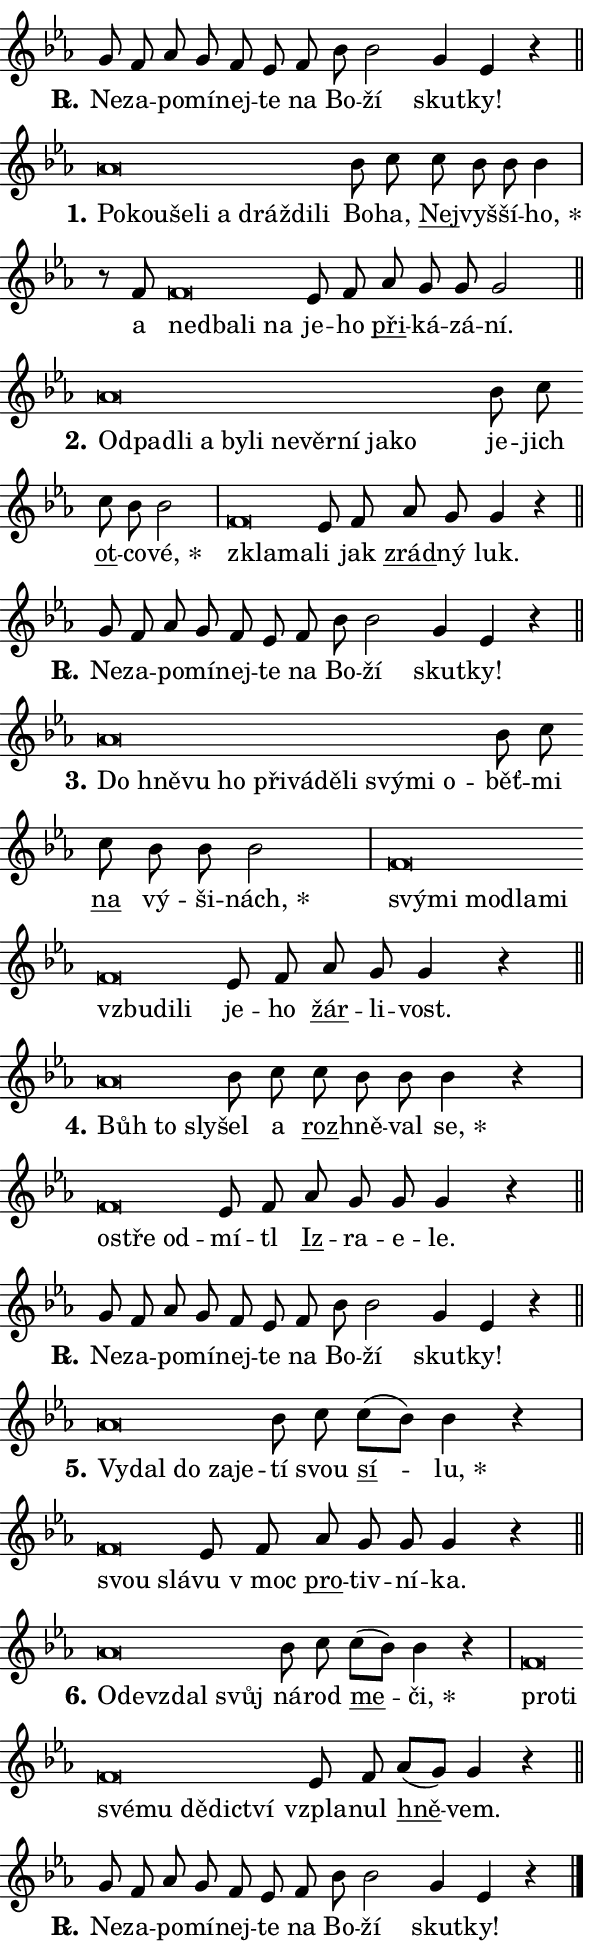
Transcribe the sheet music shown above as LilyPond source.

\version "2.24.0"
\header { tagline = "" }
\paper {
  indent = 0\cm
  top-margin = 0\cm
  right-margin = 0.13\cm % to fit lyric hyphens
  bottom-margin = 0\cm
  left-margin = 0\cm
  paper-width = 10\cm
  page-breaking = #ly:one-page-breaking
  system-system-spacing.basic-distance = #11
  score-system-spacing.basic-distance = #11
  ragged-last = ##f
}


%% Author: Thomas Morley
%% https://lists.gnu.org/archive/html/lilypond-user/2020-05/msg00002.html
#(define (line-position grob)
"Returns position of @var[grob} in current system:
   @code{'start}, if at first time-step
   @code{'end}, if at last time-step
   @code{'middle} otherwise
"
  (let* ((col (ly:item-get-column grob))
         (ln (ly:grob-object col 'left-neighbor))
         (rn (ly:grob-object col 'right-neighbor))
         (col-to-check-left (if (ly:grob? ln) ln col))
         (col-to-check-right (if (ly:grob? rn) rn col))
         (break-dir-left
           (and
             (ly:grob-property col-to-check-left 'non-musical #f)
             (ly:item-break-dir col-to-check-left)))
         (break-dir-right
           (and
             (ly:grob-property col-to-check-right 'non-musical #f)
             (ly:item-break-dir col-to-check-right))))
        (cond ((eqv? 1 break-dir-left) 'start)
              ((eqv? -1 break-dir-right) 'end)
              (else 'middle))))

#(define (tranparent-at-line-position vctor)
  (lambda (grob)
  "Relying on @code{line-position} select the relevant enry from @var{vctor}.
Used to determine transparency,"
    (case (line-position grob)
      ((end) (not (vector-ref vctor 0)))
      ((middle) (not (vector-ref vctor 1)))
      ((start) (not (vector-ref vctor 2))))))

noteHeadBreakVisibility =
#(define-music-function (break-visibility)(vector?)
"Makes @code{NoteHead}s transparent relying on @var{break-visibility}"
#{
  \override NoteHead.transparent =
    #(tranparent-at-line-position break-visibility)
#})

#(define delete-ledgers-for-transparent-note-heads
  (lambda (grob)
    "Reads whether a @code{NoteHead} is transparent.
If so this @code{NoteHead} is removed from @code{'note-heads} from
@var{grob}, which is supposed to be @code{LedgerLineSpanner}.
As a result ledgers are not printed for this @code{NoteHead}"
    (let* ((nhds-array (ly:grob-object grob 'note-heads))
           (nhds-list
             (if (ly:grob-array? nhds-array)
                 (ly:grob-array->list nhds-array)
                 '()))
           ;; Relies on the transparent-property being done before
           ;; Staff.LedgerLineSpanner.after-line-breaking is executed.
           ;; This is fragile ...
           (to-keep
             (remove
               (lambda (nhd)
                 (ly:grob-property nhd 'transparent #f))
               nhds-list)))
      ;; TODO find a better method to iterate over grob-arrays, similiar
      ;; to filter/remove etc for lists
      ;; For now rebuilt from scratch
      (set! (ly:grob-object grob 'note-heads)  '())
      (for-each
        (lambda (nhd)
          (ly:pointer-group-interface::add-grob grob 'note-heads nhd))
        to-keep))))

squashNotes = {
  \override NoteHead.X-extent = #'(-0.2 . 0.2)
  \override NoteHead.Y-extent = #'(-0.75 . 0)
  \override NoteHead.stencil =
    #(lambda (grob)
       (let ((pos (ly:grob-property grob 'staff-position)))
         (begin
           (if (< pos -7) (display "ERROR: Lower brevis then expected\n") (display ""))
           (if (<= pos -6) ly:text-interface::print ly:note-head::print))))
}
unSquashNotes = {
  \revert NoteHead.X-extent
  \revert NoteHead.Y-extent
  \revert NoteHead.stencil
}

hideNotes = \noteHeadBreakVisibility #begin-of-line-visible
unHideNotes = \noteHeadBreakVisibility #all-visible

% work-around for resetting accidentals
% https://lilypond.org/doc/v2.23/Documentation/notation/displaying-rhythms#unmetered-music
cadenzaMeasure = {
  \cadenzaOff
  \partial 1024 s1024
  \cadenzaOn
}

#(define-markup-command (accent layout props text) (markup?)
  "Underline accented syllable"
  (interpret-markup layout props
    #{\markup \override #'(offset . 4.3) \underline { #text }#}))

responsum = \markup \concat {
  "R" \hspace #-1.05 \path #0.1 #'((moveto 0 0.07) (lineto 0.9 0.8)) \hspace #0.05 "."
}

spaceSize = #0.6828661417322834 % exact space size for TeX Gyre Schola

\layout {
  \context {
    \Staff
    \remove "Time_signature_engraver"
    \override LedgerLineSpanner.after-line-breaking = #delete-ledgers-for-transparent-note-heads
  }
  \context {
    \Lyrics {
      \override LyricSpace.minimum-distance = \spaceSize
      \override LyricText.font-name = #"TeX Gyre Schola"
      \override LyricText.font-size = 1
      \override StanzaNumber.font-name = #"TeX Gyre Schola Bold"
      \override StanzaNumber.font-size = 1
    }
  }
  \context {
    \Score 
    \override NoteHead.text =
      #(lambda (grob) 
        (let ((pos (ly:grob-property grob 'staff-position)))
          #{\markup {
            \combine
              \halign #-0.55 \raise #(if (= pos -6) 0 0.5) \override #'(thickness . 2) \draw-line #'(3.2 . 0)
              \musicglyph "noteheads.sM1"
          }#}))
  }
}

% magnetic-lyrics.ily
%
%   written by
%     Jean Abou Samra <jean@abou-samra.fr>
%     Werner Lemberg <wl@gnu.org>
%
%   adapted by
%     Jiri Hon <jiri.hon@gmail.com>
%
% Version 2022-Apr-15

% https://www.mail-archive.com/lilypond-user@gnu.org/msg149350.html

#(define (Left_hyphen_pointer_engraver context)
   "Collect syllable-hyphen-syllable occurrences in lyrics and store
them in properties.  This engraver only looks to the left.  For
example, if the lyrics input is @code{foo -- bar}, it does the
following.

@itemize @bullet
@item
Set the @code{text} property of the @code{LyricHyphen} grob between
@q{foo} and @q{bar} to @code{foo}.

@item
Set the @code{left-hyphen} property of the @code{LyricText} grob with
text @q{foo} to the @code{LyricHyphen} grob between @q{foo} and
@q{bar}.
@end itemize

Use this auxiliary engraver in combination with the
@code{lyric-@/text::@/apply-@/magnetic-@/offset!} hook."
   (let ((hyphen #f)
         (text #f))
     (make-engraver
      (acknowledgers
       ((lyric-syllable-interface engraver grob source-engraver)
        (set! text grob)))
      (end-acknowledgers
       ((lyric-hyphen-interface engraver grob source-engraver)
        ;(when (not (grob::has-interface grob 'lyric-space-interface))
          (set! hyphen grob)));)
      ((stop-translation-timestep engraver)
       (when (and text hyphen)
         (ly:grob-set-object! text 'left-hyphen hyphen))
       (set! text #f)
       (set! hyphen #f)))))

#(define (lyric-text::apply-magnetic-offset! grob)
   "If the space between two syllables is less than the value in
property @code{LyricText@/.details@/.squash-threshold}, move the right
syllable to the left so that it gets concatenated with the left
syllable.

Use this function as a hook for
@code{LyricText@/.after-@/line-@/breaking} if the
@code{Left_@/hyphen_@/pointer_@/engraver} is active."
   (let ((hyphen (ly:grob-object grob 'left-hyphen #f)))
     (when hyphen
       (let ((left-text (ly:spanner-bound hyphen LEFT)))
         (when (grob::has-interface left-text 'lyric-syllable-interface)
           (let* ((common (ly:grob-common-refpoint grob left-text X))
                  (this-x-ext (ly:grob-extent grob common X))
                  (left-x-ext
                   (begin
                     ;; Trigger magnetism for left-text.
                     (ly:grob-property left-text 'after-line-breaking)
                     (ly:grob-extent left-text common X)))
                  ;; `delta` is the gap width between two syllables.
                  (delta (- (interval-start this-x-ext)
                            (interval-end left-x-ext)))
                  (details (ly:grob-property grob 'details))
                  (threshold (assoc-get 'squash-threshold details 0.2)))
             (when (< delta threshold)
               (let* (;; We have to manipulate the input text so that
                      ;; ligatures crossing syllable boundaries are not
                      ;; disabled.  For languages based on the Latin
                      ;; script this is essentially a beautification.
                      ;; However, for non-Western scripts it can be a
                      ;; necessity.
                      (lt (ly:grob-property left-text 'text))
                      (rt (ly:grob-property grob 'text))
                      (is-space (grob::has-interface hyphen 'lyric-space-interface))
                      (space (if is-space " " ""))
                      (extra-delta (if is-space spaceSize 0))
                      ;; Append new syllable.
                      (ltrt-space (if (and (string? lt) (string? rt))
                                (string-append lt space rt)
                                (make-concat-markup (list lt space rt))))
                      ;; Right-align `ltrt` to the right side.
                      (ltrt-space-markup (grob-interpret-markup
                               grob
                               (make-translate-markup
                                (cons (interval-length this-x-ext) 0)
                                (make-right-align-markup ltrt-space)))))
                 (begin
                   ;; Don't print `left-text`.
                   (ly:grob-set-property! left-text 'stencil #f)
                   ;; Set text and stencil (which holds all collected
                   ;; syllables so far) and shift it to the left.
                   (ly:grob-set-property! grob 'text ltrt-space)
                   (ly:grob-set-property! grob 'stencil ltrt-space-markup)
                   (ly:grob-translate-axis! grob (- (- delta extra-delta)) X))))))))))


#(define (lyric-hyphen::displace-bounds-first grob)
   ;; Make very sure this callback isn't triggered too early.
   (let ((left (ly:spanner-bound grob LEFT))
         (right (ly:spanner-bound grob RIGHT)))
     (ly:grob-property left 'after-line-breaking)
     (ly:grob-property right 'after-line-breaking)
     (ly:lyric-hyphen::print grob)))

squashThreshold = #0.4

\layout {
  \context {
    \Lyrics
    \consists #Left_hyphen_pointer_engraver
    \override LyricText.after-line-breaking =
      #lyric-text::apply-magnetic-offset!
    \override LyricHyphen.stencil = #lyric-hyphen::displace-bounds-first
    \override LyricText.details.squash-threshold = \squashThreshold
    \override LyricHyphen.minimum-distance = 0
    \override LyricHyphen.minimum-length = \squashThreshold
  }
}

squashText = \override LyricText.details.squash-threshold = 9999
unSquashText = \override LyricText.details.squash-threshold = \squashThreshold

leftText = \override LyricText.self-alignment-X = #LEFT
unLeftText = \revert LyricText.self-alignment-X

starOffset = #(lambda (grob) 
                (let ((x_offset (ly:self-alignment-interface::aligned-on-x-parent grob)))
                  (if (= x_offset 0) 0 (+ x_offset 1.2))))

star = #(define-music-function (syllable)(string?)
"Append star separator at the end of a syllable"
#{
  \once \override LyricText.X-offset = #starOffset
  \lyricmode { \markup {
    #syllable
    \override #'((font-name . "TeX Gyre Schola Bold")) \hspace #0.2 \lower #0.65 \larger "*"
  } }
#})

starAccent = #(define-music-function (syllable)(string?)
"Append star separator at the end of a syllable and make accent"
#{
  \once \override LyricText.X-offset = #starOffset
  \lyricmode { \markup {
    \accent #syllable
    \override #'((font-name . "TeX Gyre Schola Bold")) \hspace #0.2 \lower #0.65 \larger "*"
  } }
#})

breath = #(define-music-function (syllable)(string?)
"Append breathing indicator at the end of a syllable"
#{
  \lyricmode { \markup { #syllable "+" } }
#})

optionalBreath = #(define-music-function (syllable)(string?)
"Append optional breathing indicator at the end of a syllable"
#{
  \lyricmode { \markup { #syllable "(+)" } }
#})


\score {
    <<
        \new Voice = "melody" { \cadenzaOn \key es \major \relative { g'8 f as g f es \bar "" f bes bes2 g4 es r \cadenzaMeasure \bar "||" \break } }
        \new Lyrics \lyricsto "melody" { \lyricmode { \set stanza = \responsum
Ne -- za -- po -- mí -- nej -- te na Bo -- ží skut -- ky! } }
    >>
    \layout {}
}

\score {
    <<
        \new Voice = "melody" { \cadenzaOn \key es \major \relative { \squashNotes as'\breve*1/16 \hideNotes \breve*1/16 \bar "" \breve*1/16 \bar "" \breve*1/16 \bar "" \breve*1/16 \bar "" \breve*1/16 \bar "" \breve*1/16 \breve*1/16 \bar "" \unHideNotes \unSquashNotes bes8 c \bar "" c bes bes bes4 \cadenzaMeasure \bar "|" r8 f8 \squashNotes f\breve*1/16 \hideNotes \breve*1/16 \bar "" \breve*1/16 \breve*1/16 \bar "" \unHideNotes \unSquashNotes es8 f \bar "" as g g g2 \cadenzaMeasure \bar "||" \break } }
        \new Lyrics \lyricsto "melody" { \lyricmode { \set stanza = "1."
\leftText Po -- \squashText kou -- še -- li a dráž -- di -- li \unLeftText \unSquashText Bo -- ha, \markup \accent Nej -- vyš -- ší -- \star ho, a \leftText ne -- \squashText dba -- li na \unLeftText \unSquashText je -- ho \markup \accent při -- ká -- zá -- ní. } }
    >>
    \layout {}
}

\score {
    <<
        \new Voice = "melody" { \cadenzaOn \key es \major \relative { \squashNotes as'\breve*1/16 \hideNotes \breve*1/16 \bar "" \breve*1/16 \bar "" \breve*1/16 \bar "" \breve*1/16 \bar "" \breve*1/16 \bar "" \breve*1/16 \bar "" \breve*1/16 \bar "" \breve*1/16 \bar "" \breve*1/16 \breve*1/16 \bar "" \unHideNotes \unSquashNotes bes8 c \bar "" c bes bes2 \cadenzaMeasure \bar "|" \squashNotes f\breve*1/16 \hideNotes \breve*1/16 \bar "" \unHideNotes \unSquashNotes es8 f \bar "" as g g4 r \cadenzaMeasure \bar "||" \break } }
        \new Lyrics \lyricsto "melody" { \lyricmode { \set stanza = "2."
\leftText Od -- \squashText pa -- dli a by -- li ne -- věr -- ní ja -- ko \unLeftText \unSquashText je -- jich \markup \accent ot -- co -- \star vé, \leftText zkla -- \squashText ma -- \unLeftText \unSquashText li jak \markup \accent zrád -- ný luk. } }
    >>
    \layout {}
}

\score {
    <<
        \new Voice = "melody" { \cadenzaOn \key es \major \relative { g'8 f as g f es \bar "" f bes bes2 g4 es r \cadenzaMeasure \bar "||" \break } }
        \new Lyrics \lyricsto "melody" { \lyricmode { \set stanza = \responsum
Ne -- za -- po -- mí -- nej -- te na Bo -- ží skut -- ky! } }
    >>
    \layout {}
}

\score {
    <<
        \new Voice = "melody" { \cadenzaOn \key es \major \relative { \squashNotes as'\breve*1/16 \hideNotes \breve*1/16 \bar "" \breve*1/16 \bar "" \breve*1/16 \bar "" \breve*1/16 \bar "" \breve*1/16 \bar "" \breve*1/16 \bar "" \breve*1/16 \bar "" \breve*1/16 \bar "" \breve*1/16 \breve*1/16 \bar "" \unHideNotes \unSquashNotes bes8 c \bar "" c bes bes bes2 \cadenzaMeasure \bar "|" \squashNotes f\breve*1/16 \hideNotes \breve*1/16 \bar "" \breve*1/16 \bar "" \breve*1/16 \bar "" \breve*1/16 \bar "" \breve*1/16 \bar "" \breve*1/16 \breve*1/16 \bar "" \unHideNotes \unSquashNotes es8 f \bar "" as g g4 r \cadenzaMeasure \bar "||" \break } }
        \new Lyrics \lyricsto "melody" { \lyricmode { \set stanza = "3."
\leftText Do \squashText hně -- vu ho při -- vá -- dě -- li svý -- mi o -- \unLeftText \unSquashText běť -- mi \markup \accent na vý -- ši -- \star nách, \leftText svý -- \squashText mi mo -- dla -- mi vzbu -- di -- li \unLeftText \unSquashText je -- ho \markup \accent žár -- li -- vost. } }
    >>
    \layout {}
}

\score {
    <<
        \new Voice = "melody" { \cadenzaOn \key es \major \relative { \squashNotes as'\breve*1/16 \hideNotes \breve*1/16 \breve*1/16 \bar "" \unHideNotes \unSquashNotes bes8 c \bar "" c bes bes bes4 r \cadenzaMeasure \bar "|" \squashNotes f\breve*1/16 \hideNotes \breve*1/16 \breve*1/16 \bar "" \unHideNotes \unSquashNotes es8 f \bar "" as g g g4 r \cadenzaMeasure \bar "||" \break } }
        \new Lyrics \lyricsto "melody" { \lyricmode { \set stanza = "4."
\leftText Bůh \squashText to sly -- \unLeftText \unSquashText šel a \markup \accent roz -- hně -- val \star se, \leftText o -- \squashText stře od -- \unLeftText \unSquashText mí -- tl \markup \accent Iz -- ra -- e -- le. } }
    >>
    \layout {}
}

\score {
    <<
        \new Voice = "melody" { \cadenzaOn \key es \major \relative { g'8 f as g f es \bar "" f bes bes2 g4 es r \cadenzaMeasure \bar "||" \break } }
        \new Lyrics \lyricsto "melody" { \lyricmode { \set stanza = \responsum
Ne -- za -- po -- mí -- nej -- te na Bo -- ží skut -- ky! } }
    >>
    \layout {}
}

\score {
    <<
        \new Voice = "melody" { \cadenzaOn \key es \major \relative { \squashNotes as'\breve*1/16 \hideNotes \breve*1/16 \bar "" \breve*1/16 \bar "" \breve*1/16 \breve*1/16 \bar "" \unHideNotes \unSquashNotes bes8 c \bar "" c[( bes)] bes4 r \cadenzaMeasure \bar "|" \squashNotes f\breve*1/16 \hideNotes \breve*1/16 \bar "" \unHideNotes \unSquashNotes es8 f \bar "" as g g g4 r \cadenzaMeasure \bar "||" \break } }
        \new Lyrics \lyricsto "melody" { \lyricmode { \set stanza = "5."
\leftText Vy -- \squashText dal do za -- je -- \unLeftText \unSquashText tí svou \markup \accent sí -- \star lu, \leftText svou \squashText slá -- \unLeftText \unSquashText vu "v moc" \markup \accent pro -- tiv -- ní -- ka. } }
    >>
    \layout {}
}

\score {
    <<
        \new Voice = "melody" { \cadenzaOn \key es \major \relative { \squashNotes as'\breve*1/16 \hideNotes \breve*1/16 \bar "" \breve*1/16 \breve*1/16 \bar "" \unHideNotes \unSquashNotes bes8 c \bar "" c[( bes)] bes4 r \cadenzaMeasure \bar "|" \squashNotes f\breve*1/16 \hideNotes \breve*1/16 \bar "" \breve*1/16 \bar "" \breve*1/16 \bar "" \breve*1/16 \bar "" \breve*1/16 \breve*1/16 \bar "" \unHideNotes \unSquashNotes es8 f \bar "" as[( g)] g4 r \cadenzaMeasure \bar "||" \break } }
        \new Lyrics \lyricsto "melody" { \lyricmode { \set stanza = "6."
\leftText O -- \squashText de -- vzdal svůj \unLeftText \unSquashText ná -- rod \markup \accent me -- \star či, \leftText pro -- \squashText ti své -- mu dě -- dic -- tví \unLeftText \unSquashText vzpla -- nul \markup \accent hně -- vem. } }
    >>
    \layout {}
}

\score {
    <<
        \new Voice = "melody" { \cadenzaOn \key es \major \relative { g'8 f as g f es \bar "" f bes bes2 g4 es r \cadenzaMeasure \bar "||" \break } \bar "|." }
        \new Lyrics \lyricsto "melody" { \lyricmode { \set stanza = \responsum
Ne -- za -- po -- mí -- nej -- te na Bo -- ží skut -- ky! } }
    >>
    \layout {}
}
